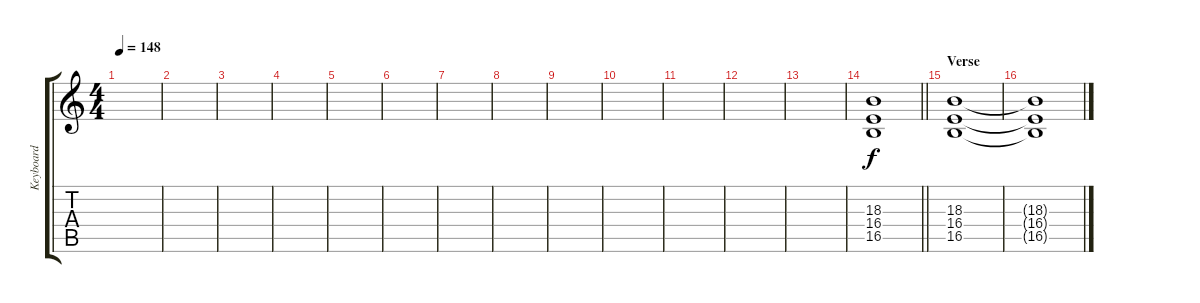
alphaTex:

\track ("Keyboard" "Keyboard") {instrument tremolostrings}
\staff {score tabs}
\tuning (D4 A3 F3 C3 G2 D2) {hide}
\ts (4 4)
\tempo 148
\clef g2
\ks c
|
|
|
|
|
|
|
|
|
|
|
|
|
\barLineRight lightlight
(18.3 16.4 16.5).1{volume 12} |
\section ("" "Verse")
(18.3 16.4 16.5).1 |
(18.3{t} 16.4{t} 16.5{t}).1
